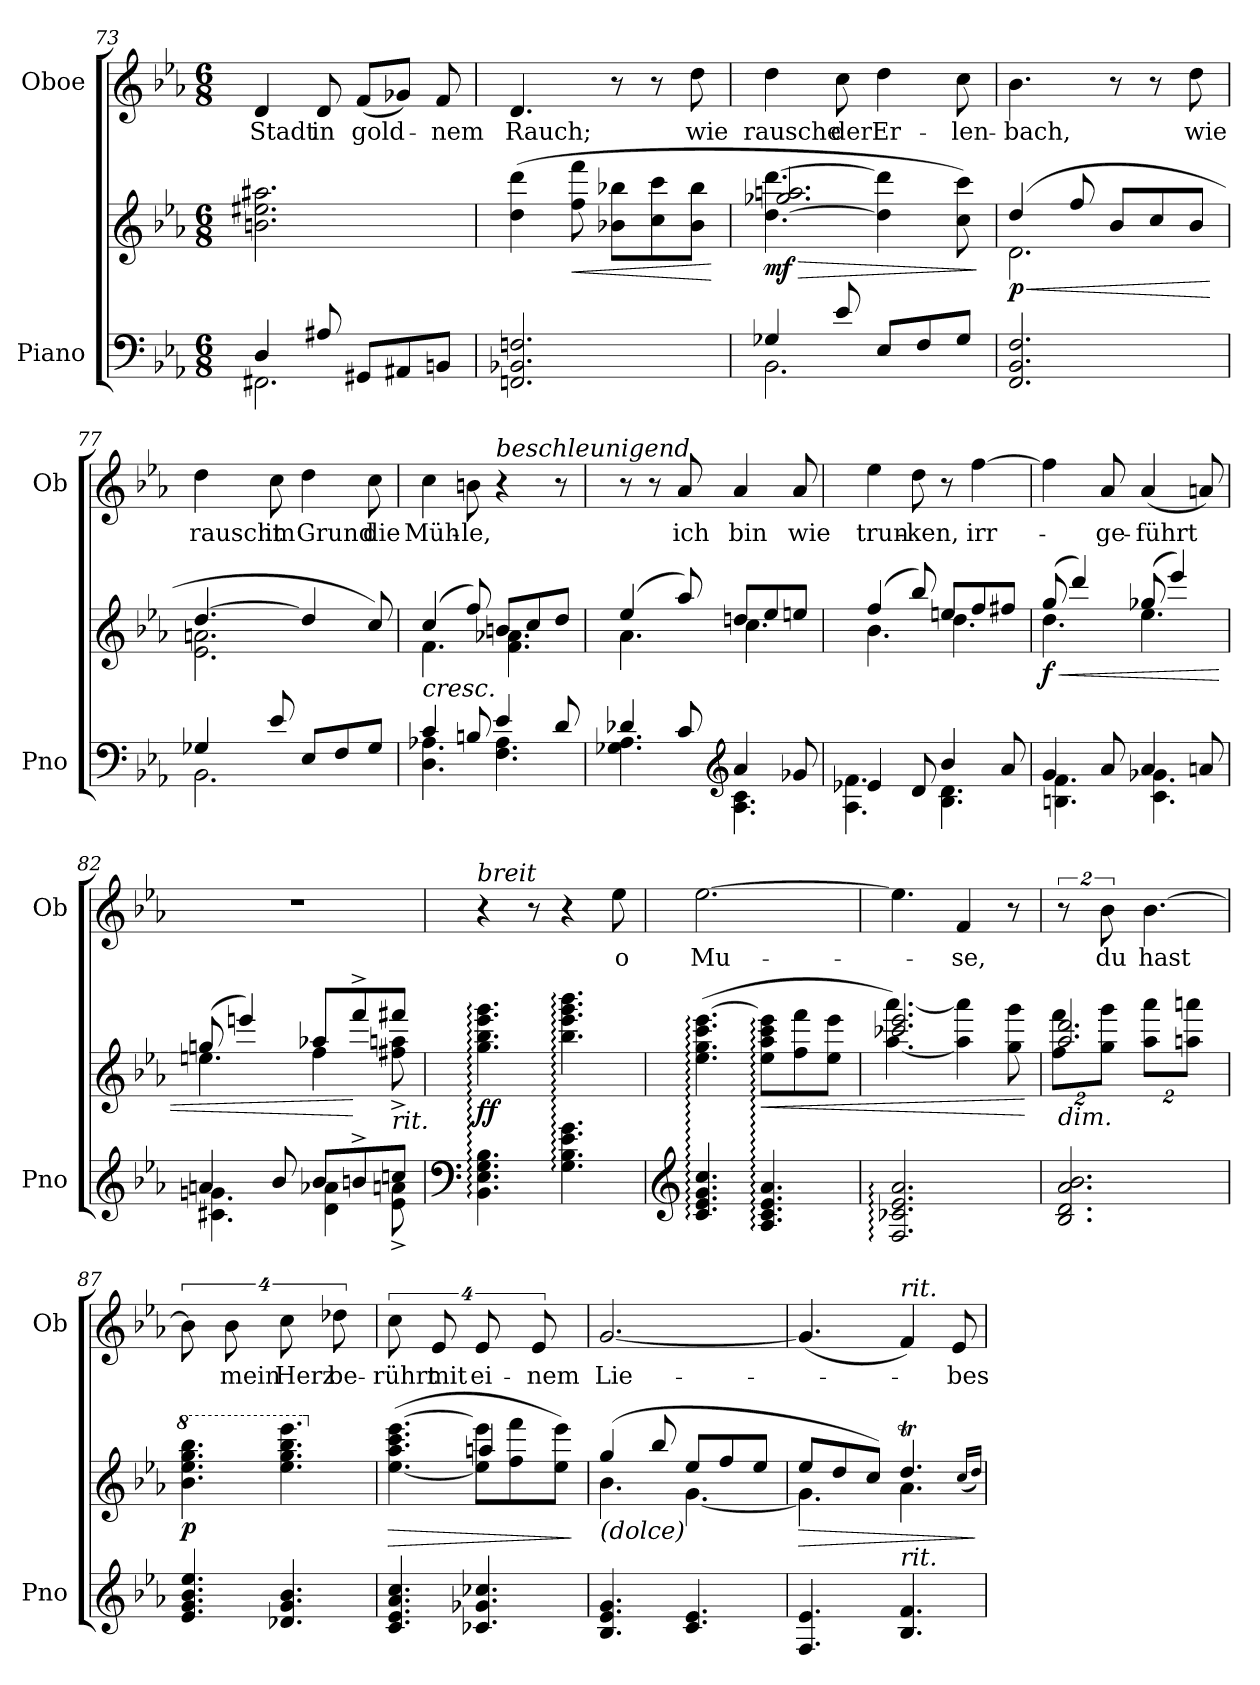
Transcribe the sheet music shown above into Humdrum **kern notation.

**kern	**kern	**dynam	**kern	**text
*part2	*part2	*part2	*part1	*part1
*staff3	*staff2	*staff2/3	*staff1	*staff1
*I"Piano	*	*	*I"Oboe	*
*I'Pno	*	*	*I'Ob	*
!!LO:LB:g=z
*clefF4	*clefG2	*	*clefG2	*
*k[b-e-a-]	*k[b-e-a-]	*	*k[b-e-a-]	*
*M6/8	*M6/8	*	*M6/8	*
=73	=73	=73	=73	=73
*^	*	*	*	*
!	!	!	!	!	!LO:LY:b
4D/	2.FF#X\	2.bn\ 2.ee#X\ 2.aa#X\	.	4d/	Stadt
!	!	!	!	!	!LO:LY:b
8A#X/	.	.	.	8d/	in
!	!	!	!	!	!LO:LY:b
8GG#X/L	.	.	.	(8f/L	gold-
8AA#X/	.	.	.	8g-X/J)	.
!	!	!	!	!	!LO:LY:b
8BBn/J	.	.	.	8f/	-nem
*v	*v	*	*	*	*
=74	=74	=74	=74	=74
!	!	!	!	!LO:LY:b
2.FFn/ 2.BB-X/ 2.Fn/	(4dd\ 4ddd\	.	4.d/	Rauch;
!	!	!LO:HP:b	!	!
.	8ff\ 8fff\	<	.	.
.	8b-X\ 8bb-X\L	.	8r	.
.	8cc\ 8ccc\	.	8r	.
!	!	!	!	!LO:LY:b
.	8b-\ 8bb-\J	.	8dd\	wie
.	.	[	.	.
=75	=75	=75	=75	=75
*^	*	*	*	*
!	!	!	!LO:HP:b	!	!LO:LY:b
*	*	*^	*	*	*
!	!	!	!	!LO:DY:n=1:b	!	!
4G-X/	2.BB-\	[4.dd\ [>4.ddd\	2.gg-X/ 2.aan/	> mf	4dd\	rausche
!	!	!	!	!	!	!LO:LY:b
8e-/	.	.	.	.	8cc\	der
!	!	!	!	!	!	!LO:LY:b
8E-/L	.	4dd\] 4ddd\]	.	.	4dd\	Er-
8F/	.	.	.	.	.	.
!	!	!	!	!	!	!LO:LY:b
8G-/J	.	8cc\ 8ccc\)	.	.	8cc\	-len-
*v	*v	*	*	*	*	*
*	*v	*v	*	*	*
.	.	]	.	.
=76	=76	=76	=76	=76
!	!	!LO:HP:b	!	!LO:LY:b
*	*^	*	*	*
!	!	!	!LO:DY:n=1:b	!	!
2.FF/ 2.BB-/ 2.F/	(4dd/	2.d\	< p	4.b-\	-bach,
.	8ff/	.	.	.	.
.	8b-/L	.	.	8r	.
.	8cc/	.	.	8r	.
!	!	!	!	!	!LO:LY:b
.	8b-/J	.	.	8dd\	wie
*	*v	*v	*	*	*
.	.	[	.	.
=77	=77	=77	=77	=77
*^	*^	*	*	*
!	!	!	!	!	!	!LO:LY:b
4G-X/	2.BB-\	[4.dd/	2.e-\ 2.an\	.	4dd\	rauscht
!	!	!	!	!	!	!LO:LY:b
8e-/	.	.	.	.	8cc\	im
!	!	!	!	!	!	!LO:LY:b
8E-/L	.	4dd/]	.	.	4dd\	Grund
8F/	.	.	.	.	.	.
!	!	!	!	!	!	!LO:LY:b
8G-/J	.	8cc/)	.	.	8cc\	die
!!LO:LB:g=z
=78	=78	=78	=78	=78	=78	=78
!	!	!LO:TX:b:i:t=cresc.	!	!	!	!
!	!	!	!	!	!	!LO:LY:b
4c/	4.D\ 4.A-X\	(4cc/	4.f\	.	4cc\	Müh-
!	!	!	!	!	!	!LO:LY:b
8Bn/	.	8ff/)	.	.	8bn\	-le,
!	!	!	!	!	!LO:TX:a:i:t=beschleunigend	!
4e-/	4.F\ 4.A-\	8bn/L	4.f\ 4.a-X\	.	4r	.
.	.	8cc/	.	.	.	.
8d/	.	8dd/J	.	.	8r	.
=79	=79	=79	=79	=79	=79	=79
4d-X/	4.G-X\ 4.A-\	(4ee-/	4.a-\	.	8r	.
.	.	.	.	.	8r	.
!	!	!	!	!	!	!LO:LY:b
8c/	.	8aa-/)	.	.	8a-/	ich
*clefG2	*	*	*	*	*	*
!	!	!	!	!	!	!LO:LY:b
4a-/	4.A-\ 4.c\	8ddn/L	4.cc\	.	4a-/	bin
.	.	8ee-/	.	.	.	.
!	!	!	!	!	!	!LO:LY:b
8g-X/	.	8een/J	.	.	8a-/	wie
=80	=80	=80	=80	=80	=80	=80
!	!	!	!	!	!	!LO:LY:b
4e-X/	4.A-\ 4.f\	(4ff/	4.b-\	.	4ee-\	trun-
!	!	!	!	!	!	!LO:LY:b
8d/	.	8bb-/)	.	.	8dd\	-ken,
4b-/	4.B-\ 4.d\	8een/L	4.dd\	.	8r	.
!	!	!	!	!	!	!LO:LY:b
.	.	8ff/	.	.	[4ff\	irr-
8a-/	.	8ff#X/J	.	.	.	.
=81	=81	=81	=81	=81	=81	=81
!	!	!	!	!LO:HP:b	!	!
!	!	!	!	!LO:DY:n=1:b	!	!
4g/	4.Bn\ 4.f\	(8gg/	4.dd\	< f	4ff\]	.
.	.	4ddd/)	.	.	.	.
!	!	!	!	!	!	!LO:LY:b
8a-/	.	.	.	.	8a-/	-ge-
!	!	!	!	!	!	!LO:LY:b
4a-/	4.c\ 4.g-X\	(8gg-X/	4.ee-\	.	(4a-/	-führt
.	.	4eee-/)	.	.	.	.
8an/	.	.	.	.	8an/)	.
=82	=82	=82	=82	=82	=82	=82
4an/	4.c#X\ 4.gn\	(8ggn/	4.een\	.	2.r	.
.	.	4eeen/)	.	.	.	.
8b-/	.	.	.	.	.	.
8b-/L	4d\ 4a-X\	8aa-X/L	4ff\	.	.	.
8bn^</	.	8fff^</	.	[	.	.
!	!	!LO:TX:b:i:t=rit.	!	!	!	!
8ccn/J	8e-\^ 8an\^	8fff#X/J	8ff#X\^ 8aan\^	.	.	.
*v	*v	*	*	*	*	*
*	*v	*v	*	*	*
!!LO:PB:g=z
=83	=83	=83	=83	=83
*clefF4	*	*	*	*
*^	*^	*	*	*
!	!	!	!	!	!LO:TX:a:i:t=breit	!
!	!	!LO:TX:a:i:t=breit	!	!	!	!
!	!	!	!	!LO:DY:b	!	!
*v	*v	*	*	*	*	*
*	*v	*v	*	*	*
4.BB-\:: 4.E-\:: 4.G\:: 4.B-\::	4.gg\:: 4.bb-\:: 4.eee-\:: 4.ggg\::	ff	4r	.
.	.	.	8r	.
4.G\:: 4.B-\:: 4.e-\:: 4.g\::	4.bb-\:: 4.eee-\:: 4.ggg\:: 4.bbb-\::	.	4r	.
!	!	!	!	!LO:LY:b
.	.	.	8ee-\	o
=84	=84	=84	=84	=84
*clefG2	*	*	*	*
!	!	!	!	!LO:LY:b
4.c/:: 4.e-/:: 4.g/:: 4.cc/::	(>4.ee-\:: 4.gg\:: 4.ccc\:: [4.eee-\::	.	[2.ee-\	Mu-
!	!	!LO:HP:b	!	!
4.A-/:: 4.c/:: 4.e-/:: 4.a-/::	8ee-\:: 8aa-\:: 8ccc\:: 8eee-\]::L	<	.	.
.	8ff\ 8fff\	.	.	.
.	8ee-\ 8eee-\J	.	.	.
=85	=85	=85	=85	=85
*	*^	*	*	*
2.F/:: 2.c-X/:: 2.e-/:: 2.a-/::	2.ccc-X/ 2.eee-/	[4.aa-\ [>4.aaa-\)	.	4.ee-\]	.
!	!	!	!	!	!LO:LY:b
.	.	4aa-\] 4aaa-\]	.	4f/	-se,
.	.	8gg\ 8ggg\	.	8r	.
*	*v	*v	*	*	*
.	.	[	.	.
=86	=86	=86	=86	=86
*	*^	*	*	*
*	*	*Xbrackettup	*	*	*
!	!LO:TX:b:i:t=dim.	!	!	!	!
2.B-/ 2.d/ 2.a-/ 2.b-/	2.aa-/ 2.ddd/	16%3ff\ 16%3fff\L	.	16%3r	.
!	!	!	!	!	!LO:LY:b
.	.	16%3gg\ 16%3ggg\J	.	16%3b-\	du
!	!	!	!	!	!LO:LY:b
.	.	16%3aa-\ 16%3aaa-\L	.	[4.b-\	hast
.	.	16%3aan\ 16%3aaan\J	.	.	.
*	*v	*v	*	*	*
=87	=87	=87	=87	=87
*	*8va	*	*	*
*	*^	*	*	*
!	!	!	!LO:DY:b	!	!
*	*v	*v	*	*	*
4.e-/ 4.g/ 4.b-/ 4.ee-/	4.bb-\ 4.eee-\ 4.ggg\ 4.bbb-\	p	16%3b-\]	.
!	!	!	!	!LO:LY:b
.	.	.	16%3b-\	mein
!	!	!	!	!LO:LY:b
4.d-X/ 4.g/ 4.b-/	4.eee-\ 4.ggg\ 4.bbb-\ 4.eeee-\	.	16%3cc\	Herz
!	!	!	!	!LO:LY:b
.	.	.	16%3dd-X\	be-
!!LO:LB:g=z
=88	=88	=88	=88	=88
*	*X8va	*	*	*
!	!	!LO:HP:b	!	!LO:LY:b
*	*^	*	*	*
4.c/ 4.e-/ 4.a-/ 4.cc/	([4.ee-\ 4.aa-\ 4.ccc\ [>4.eee-\	4.ryy	>	16%3cc\	-rührt
!	!	!	!	!	!LO:LY:b
.	.	.	.	16%3e-/	mit
!	!	!	!	!	!LO:LY:b
4.c-X/ 4.g-X/ 4.cc-X/	8ee-\] 8eee-\]L	4aan/	.	16%3e-/	ei-
.	8ff\ 8fff\	.	.	.	.
!	!	!	!	!	!LO:LY:b
.	.	.	.	16%3e-/	-nem
.	8ee-\ 8eee-\J)	8ryy	.	.	.
*	*v	*v	*	*	*
.	.	]	.	.
=89	=89	=89	=89	=89
*	*^	*	*	*
!	!LO:TX:b:i:t=(dolce)	!	!	!	!
!	!	!	!	!	!LO:LY:b
4.B-/ 4.e-/ 4.g/	(4gg/	4.b-\	.	[2.g/	Lie-
.	8bb-/	.	.	.	.
4.c/ 4.e-/	8ee-/L	[4.g\	.	.	.
.	8ff/	.	.	.	.
.	8ee-/J	.	.	.	.
=90	=90	=90	=90	=90	=90
!	!	!	!LO:HP:b	!	!
4.F/ 4.e-/	8ee-/L	4.g\]	>	(4.g/]	.
.	8dd/	.	.	.	.
.	8cc/J)	.	.	.	.
!	!	!	!	!LO:TX:a:i:t=rit.	!
!	!LO:TX:b:i:t=rit.	!	!	!	!
4.B-/ 4.f/	4.ddt/	4.a-\	.	4f/)	.
!	!	!	!	!	!LO:LY:b
.	.	.	.	8e-/	-bes-
*	*v	*v	*	*	*
.	(<16qcc/LL	.	.	.
.	16qdd/JJ)	.	.	.
.	.	]	.	.
=	=	=	=	=
*-	*-	*-	*-	*-
